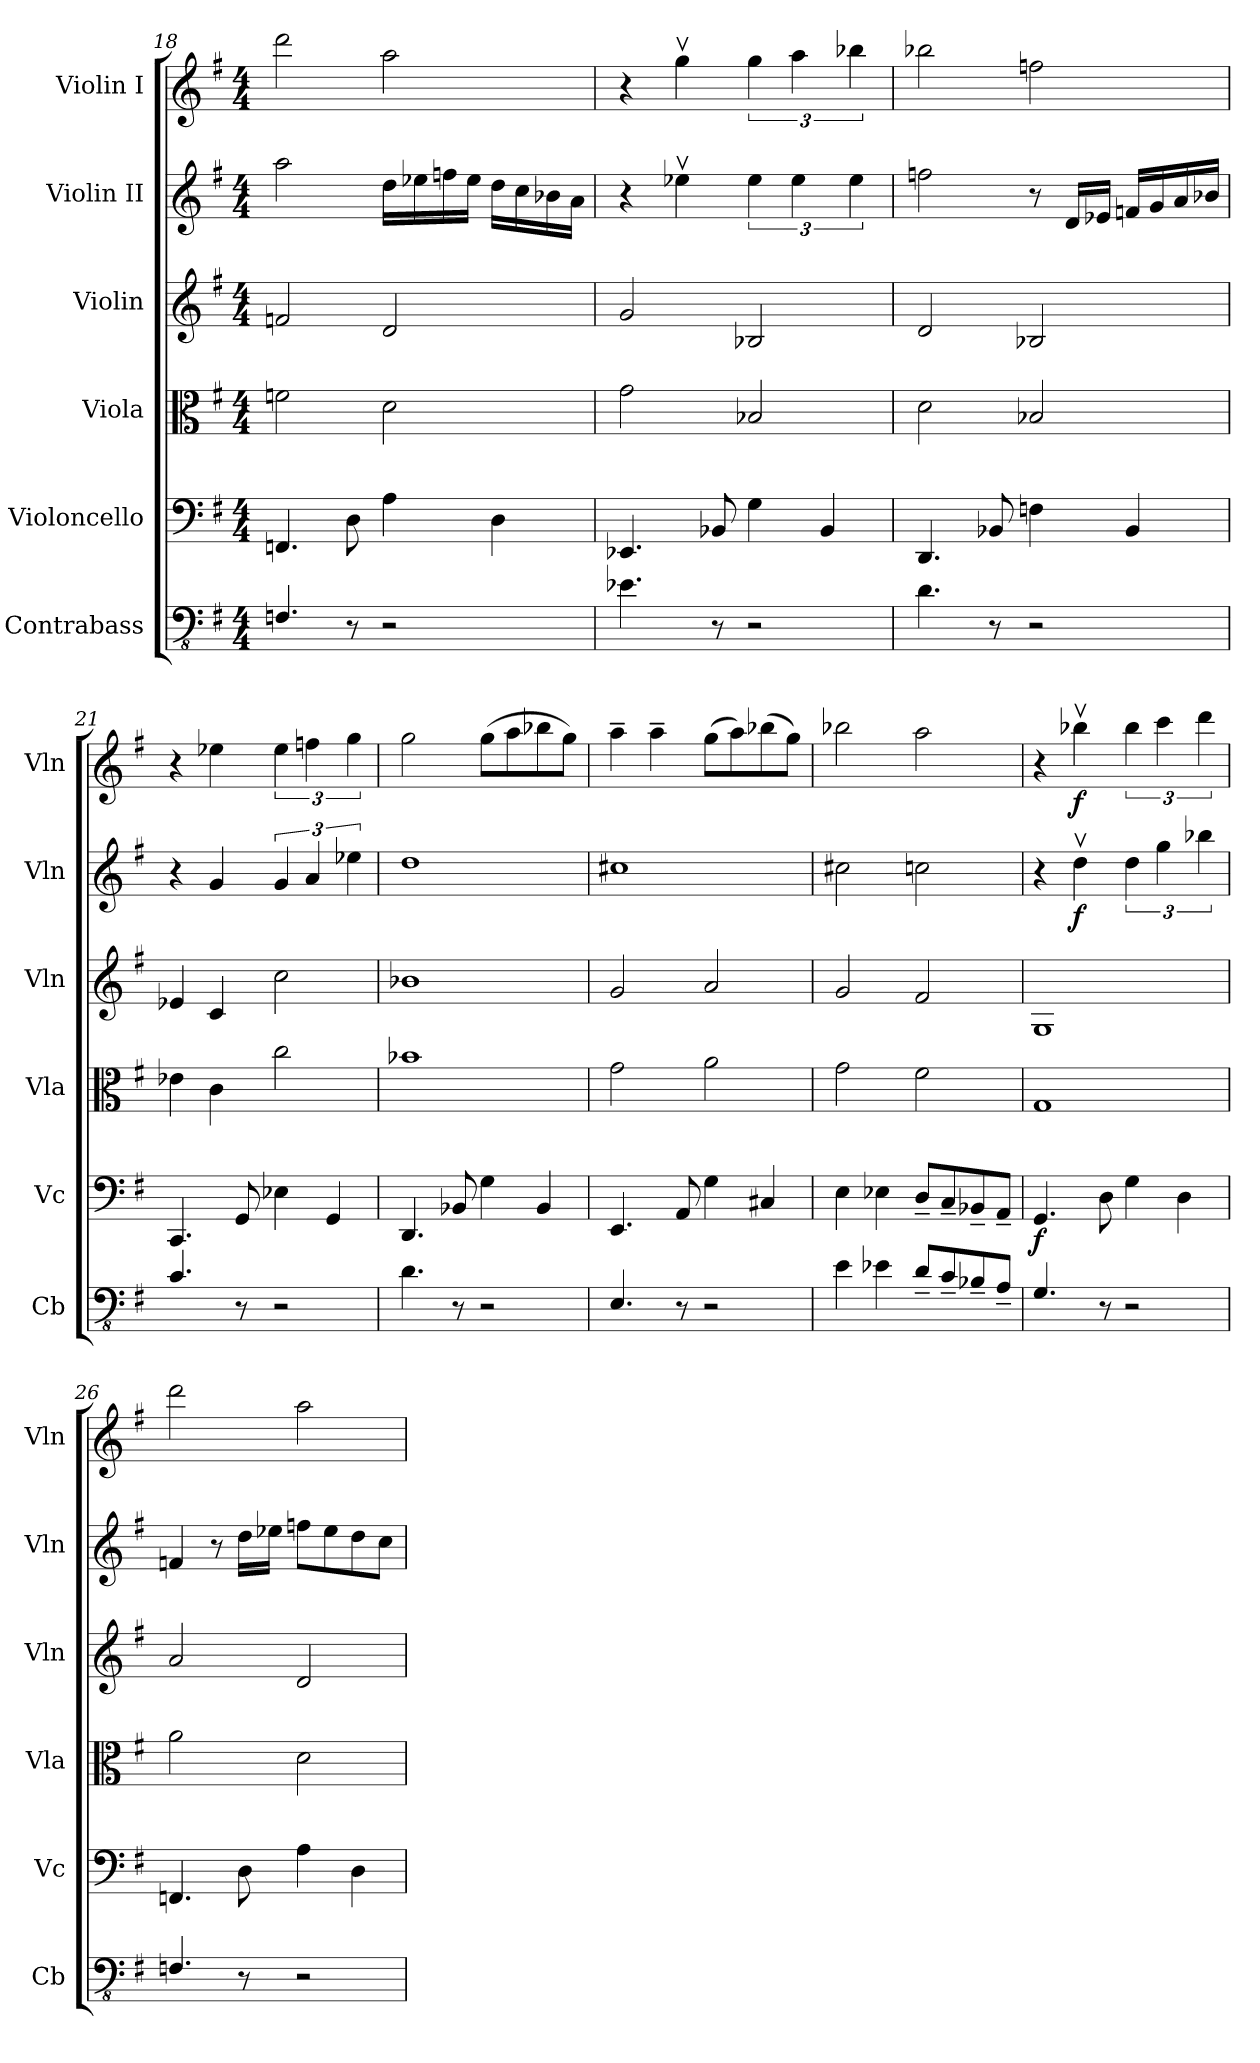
**kern	**kern	**dynam	**kern	**kern	**kern	**dynam	**kern	**dynam
*part6	*part5	*part5	*part4	*part3	*part2	*part2	*part1	*part1
*staff6	*staff5	*staff5	*staff4	*staff3	*staff2	*staff2	*staff1	*staff1
*I"Contrabass	*I"Violoncello	*	*I"Viola	*I"Violin	*I"Violin II	*	*I"Violin I	*
*I'Cb	*I'Vc	*	*I'Vla	*I'Vln	*I'Vln	*	*I'Vln	*
*clefFv4	*clefF4	*	*clefC3	*clefG2	*clefG2	*	*clefG2	*
*ITrd7c12	*	*	*	*	*	*	*	*
*k[f#]	*k[f#]	*	*k[f#]	*k[f#]	*k[f#]	*	*k[f#]	*
*M4/4	*M4/4	*	*M4/4	*M4/4	*M4/4	*	*M4/4	*
=18	=18	=18	=18	=18	=18	=18	=18	=18
4.FFFn/	4.FFn/	.	2fn\	2fn/	2aa\	.	2ddd\	.
8r	8D\	.	.	.	.	.	.	.
2r	4A\	.	2d\	2d/	16dd\LL	.	2aa\	.
.	.	.	.	.	16ee-X\	.	.	.
.	.	.	.	.	16ffn\	.	.	.
.	.	.	.	.	16ee-\JJ	.	.	.
.	4D\	.	.	.	16dd\LL	.	.	.
.	.	.	.	.	16cc\	.	.	.
.	.	.	.	.	16b-X\	.	.	.
.	.	.	.	.	16a\JJ	.	.	.
=19	=19	=19	=19	=19	=19	=19	=19	=19
4.EE-X\	4.EE-X/	.	2g\	2g/	4r	.	4r	.
.	.	.	.	.	4ee-Xv\	.	4ggv\	.
8r	8BB-X/	.	.	.	.	.	.	.
2r	4G\	.	2B-X/	2B-X/	6ee-\	.	6gg\	.
.	.	.	.	.	6ee-\	.	6aa\	.
.	4BB-/	.	.	.	.	.	.	.
.	.	.	.	.	6ee-\	.	6bb-X\	.
!!LO:LB:g=z
=20	=20	=20	=20	=20	=20	=20	=20	=20
4.DD\	4.DD/	.	2d\	2d/	2ffn\	.	2bb-X\	.
8r	8BB-X/	.	.	.	.	.	.	.
2r	4Fn\	.	2B-X/	2B-X/	8r	.	2ffn\	.
.	.	.	.	.	16d/LL	.	.	.
.	.	.	.	.	16e-X/JJ	.	.	.
.	4BB-/	.	.	.	16fn/LL	.	.	.
.	.	.	.	.	16g/	.	.	.
.	.	.	.	.	16a/	.	.	.
.	.	.	.	.	16b-X/JJ	.	.	.
=21	=21	=21	=21	=21	=21	=21	=21	=21
4.CC/	4.CC/	.	4e-X\	4e-X/	4r	.	4r	.
.	.	.	4c\	4c/	4g/	.	4ee-X\	.
8r	8GG/	.	.	.	.	.	.	.
2r	4E-X\	.	2cc\	2cc\	6g/	.	6ee-\	.
.	.	.	.	.	6a/	.	6ffn\	.
.	4GG/	.	.	.	.	.	.	.
.	.	.	.	.	6ee-X\	.	6gg\	.
=22	=22	=22	=22	=22	=22	=22	=22	=22
4.DD\	4.DD/	.	1b-X	1b-X	1dd	.	2gg\	.
8r	8BB-X/	.	.	.	.	.	.	.
2r	4G\	.	.	.	.	.	(>8gg\L	.
.	.	.	.	.	.	.	8aa\	.
.	4BB-/	.	.	.	.	.	8bb-X\	.
.	.	.	.	.	.	.	8gg\J)	.
=23	=23	=23	=23	=23	=23	=23	=23	=23
4.EEE/	4.EE/	.	2g\	2g/	1cc#X	.	4aa~\	.
.	.	.	.	.	.	.	4aa~\	.
8r	8AA/	.	.	.	.	.	.	.
2r	4G\	.	2a\	2a/	.	.	(>8gg\L	.
.	.	.	.	.	.	.	8aa\)	.
.	4C#X/	.	.	.	.	.	(>8bb-X\	.
.	.	.	.	.	.	.	8gg\J)	.
!!LO:PB:g=z
=24	=24	=24	=24	=24	=24	=24	=24	=24
4EE\	4E\	.	2g\	2g/	2cc#X\	.	2bb-X\	.
4EE-X\	4E-X\	.	.	.	.	.	.	.
8DD~/L	8D~/L	.	2f#\	2f#/	2ccn\	.	2aa\	.
8CC~/	8C~/	.	.	.	.	.	.	.
8BBB-X~/	8BB-X~/	.	.	.	.	.	.	.
8AAA~/J	8AA~/J	.	.	.	.	.	.	.
=25	=25	=25	=25	=25	=25	=25	=25	=25
!	!	!LO:DY:b	!	!	!	!	!	!
4.GGG/	4.GG/	f	1G	1G	4r	.	4r	.
!	!	!	!	!	!	!LO:DY:b	!	!LO:DY:b
.	.	.	.	.	4ddv\	f	4bb-Xv\	f
8r	8D\	.	.	.	.	.	.	.
2r	4G\	.	.	.	6dd\	.	6bb-\	.
.	.	.	.	.	6gg\	.	6ccc\	.
.	4D\	.	.	.	.	.	.	.
.	.	.	.	.	6bb-X\	.	6ddd\	.
=26	=26	=26	=26	=26	=26	=26	=26	=26
4.FFFn/	4.FFn/	.	2a\	2a/	4fn/	.	2ddd\	.
.	.	.	.	.	8r	.	.	.
8r	8D\	.	.	.	16dd\LL	.	.	.
.	.	.	.	.	16ee-X\JJ	.	.	.
2r	4A\	.	2d\	2d/	8ffn\L	.	2aa\	.
.	.	.	.	.	8ee-\	.	.	.
.	4D\	.	.	.	8dd\	.	.	.
.	.	.	.	.	8cc\J	.	.	.
=	=	=	=	=	=	=	=	=
*-	*-	*-	*-	*-	*-	*-	*-	*-
